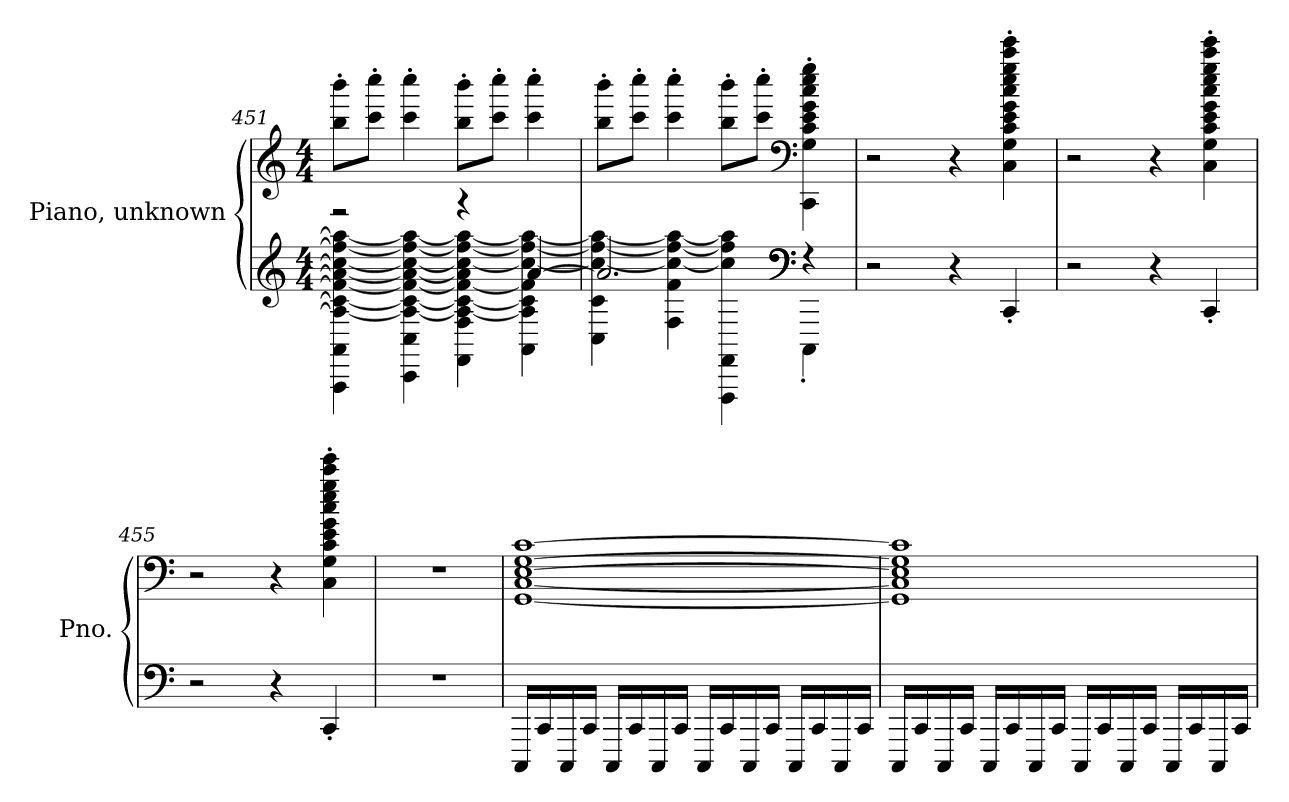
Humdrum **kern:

**kern	**kern
*part1	*part1
*staff2	*staff1
*I"Piano, unknown	*
*I'Pno.	*
!!LO:LB:g=z
*clefG2	*clefG2
*k[]	*k[]
*M4/4	*M4/4
=451	=451
*^	*
2r	4AAA\ 4AA\ 4A\_ 4c\_ 4f\_ 4a\_ 4cc\_ 4ff\_ 4aa\_	8bb\' 8bbb\'L
.	.	8ccc\' 8cccc\'J
.	4CC\ 4C\ 4A\_ 4c\_ 4f\_ 4a\_ 4cc\_ 4ff\_ 4aa\_	4ccc\' 4cccc\'
4r	4FF\ 4F\ 4A\_ 4c\_ 4f\_ 4a\] 4cc\_ 4ff\_ 4aa\_	8bb\' 8bbb\'L
.	.	8ccc\' 8cccc\'J
[4a/	4AA\ 4A\] 4c\] 4f\] 4cc\_ 4ff\_ 4aa\_	4ccc\' 4cccc\'
=452	=452	=452
2.a/]	4C\ 4c\ 4cc\_ 4ff\_ 4aa\_	8bb\' 8bbb\'L
.	.	8ccc\' 8cccc\'J
.	4F\ 4f\ 4cc\_ 4ff\_ 4aa\_	4ccc\' 4cccc\'
.	4FFF\ 4FF\ 4cc\] 4ff\] 4aa\]	8bb\' 8bbb\'L
.	.	8ccc\' 8cccc\'J
*clefF4	*	*clefF4
4r	4CCC'\	4CC\' 4G\' 4c\' 4e\' 4g\' 4cc\' 4ee\' 4gg\'
*v	*v	*
=453	=453
2r	2r
4r	4r
4CC'/	4C\' 4G\' 4c\' 4e\' 4g\' 4cc\' 4ee\' 4gg\' 4ccc\' 4eee\'
=454	=454
2r	2r
4r	4r
4CC'/	4C\' 4G\' 4c\' 4e\' 4g\' 4cc\' 4ee\' 4gg\' 4ccc\' 4eee\'
=455	=455
2r	2r
4r	4r
4CC'/	4C\' 4G\' 4c\' 4e\' 4g\' 4cc\' 4ee\' 4gg\' 4ccc\' 4eee\'
=456	=456
1r	1r
!!LO:LB:g=z
=457	=457
16CCC/LL	[1GG [1C [1E [1G [1c
16CC/	.
16CCC/	.
16CC/JJ	.
16CCC/LL	.
16CC/	.
16CCC/	.
16CC/JJ	.
16CCC/LL	.
16CC/	.
16CCC/	.
16CC/JJ	.
16CCC/LL	.
16CC/	.
16CCC/	.
16CC/JJ	.
=458	=458
16CCC/LL	1GG] 1C] 1E] 1G] 1c]
16CC/	.
16CCC/	.
16CC/JJ	.
16CCC/LL	.
16CC/	.
16CCC/	.
16CC/JJ	.
16CCC/LL	.
16CC/	.
16CCC/	.
16CC/JJ	.
16CCC/LL	.
16CC/	.
16CCC/	.
16CC/JJ	.
=	=
*-	*-
